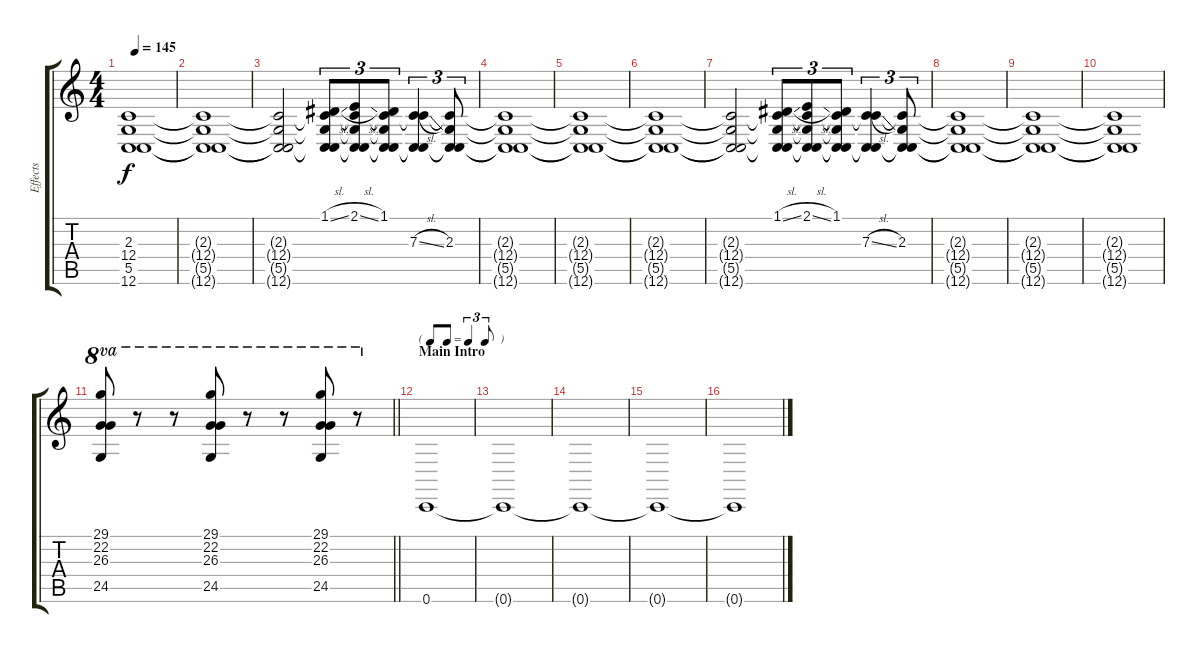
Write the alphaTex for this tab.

\track ("Effects" "Effects") {instrument synthstrings1}
\staff {score tabs}
\tuning (D4 A3 F3 C3 G2 C2) {hide}
\ts (4 4)
\tempo 145
\clef g2
\ks c
(2.3{t} 12.4{t} 5.5{t} 12.6{t}).1{dy f} |
(2.3{t} 12.4{t} 5.5{t} 12.6{t}).1 |
(2.3{t} 12.4{t} 5.5{t} 12.6{t}).2 (1.1{sl} 2.3{t} 12.4{t} 5.5{t} 12.6{t}).8{tu (3 2)} (2.1{sl} 2.3{t} 12.4{t} 5.5{t} 12.6{t}).8{tu (3 2)} (1.1 2.3{t} 12.4{t} 5.5{t} 12.6{t}).8{tu (3 2)} (7.3{sl} 12.4{t} 5.5{t} 12.6{t}).4{tu (3 2)} (2.3 12.4{t} 5.5{t} 12.6{t}).8{tu (3 2)} |
(2.3{t} 12.4{t} 5.5{t} 12.6{t}).1 |
(2.3{t} 12.4{t} 5.5{t} 12.6{t}).1 |
(2.3{t} 12.4{t} 5.5{t} 12.6{t}).1 |
(2.3{t} 12.4{t} 5.5{t} 12.6{t}).2 (1.1{sl} 2.3{t} 12.4{t} 5.5{t} 12.6{t}).8{tu (3 2)} (2.1{sl} 2.3{t} 12.4{t} 5.5{t} 12.6{t}).8{tu (3 2)} (1.1 2.3{t} 12.4{t} 5.5{t} 12.6{t}).8{tu (3 2)} (7.3{sl} 12.4{t} 5.5{t} 12.6{t}).4{tu (3 2)} (2.3 12.4{t} 5.5{t} 12.6{t}).8{tu (3 2)} |
(2.3{t} 12.4{t} 5.5{t} 12.6{t}).1 |
(2.3{t} 12.4{t} 5.5{t} 12.6{t}).1 |
(2.3{t} 12.4{t} 5.5{t} 12.6{t}).1 |
\barLineRight lightlight
(29.1 22.2 26.3 24.5).8{ot 8va volume 16 instrument lead2sawtooth} r.8{ot 8va} r.8{ot 8va} (29.1 22.2 26.3 24.5).8{ot 8va} r.8{ot 8va} r.8{ot 8va} (29.1 22.2 26.3 24.5).8{ot 8va} r.8{ot 8va} |
\tf triplet8th
\section ("" "Main Intro")
0.6.1{volume 1} |
0.6{t}.1{volume 9} |
0.6{t}.1 |
0.6{t}.1 |
0.6{t}.1
